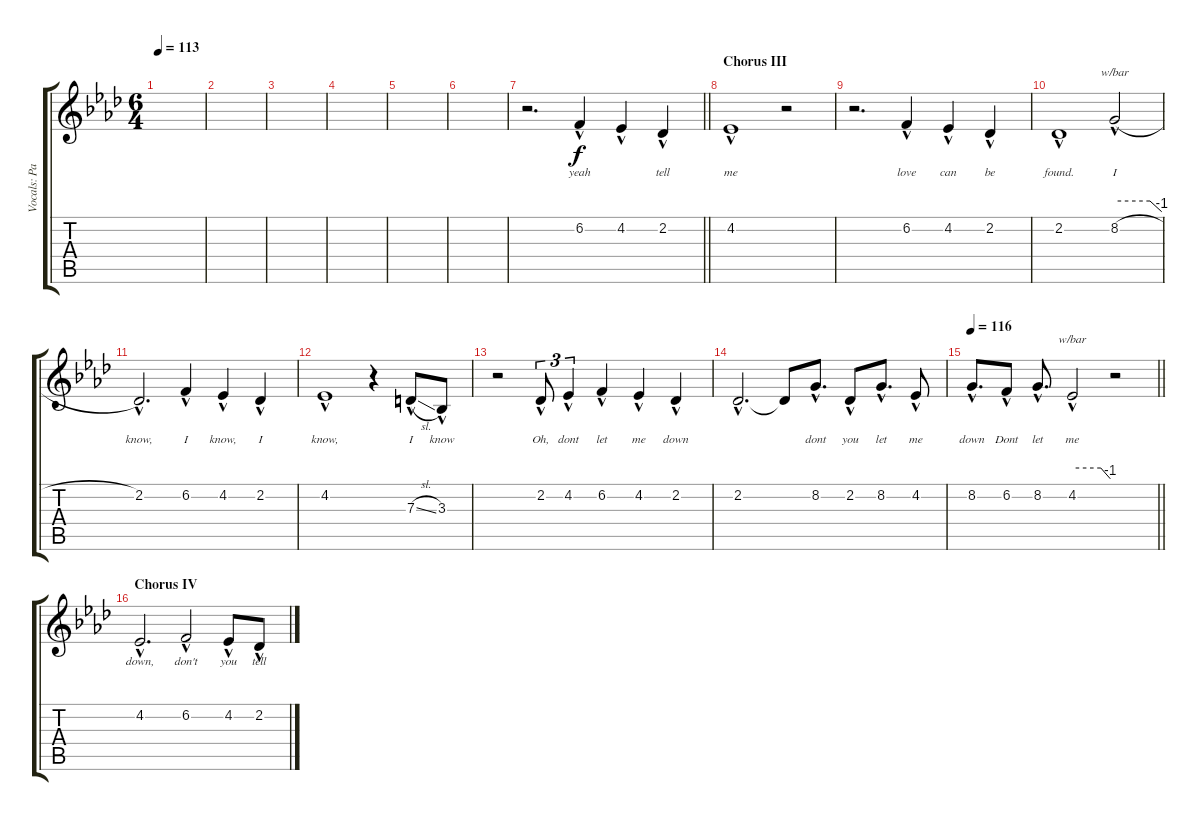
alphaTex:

\track ("Vocals: Paul" "Vocals: Pa") {instrument lead2sawtooth}
\staff {score tabs}
\tuning (E4 B3 G3 D3 A2 E2) {hide}
\ts (6 4)
\tempo 113
\clef g2
\ks ab
|
|
|
|
|
|
\barLineRight lightlight
r.2{d} 6.2{hac}.4{lyrics (0 "yeah") lyrics (1 "") lyrics (2 "") lyrics (3 "") lyrics (4 "")} 4.2{hac}.4{lyrics (0 "") lyrics (1 "") lyrics (2 "") lyrics (3 "") lyrics (4 "")} 2.2{hac}.4{lyrics (0 "tell") lyrics (1 "") lyrics (2 "") lyrics (3 "") lyrics (4 "")} |
\section ("" "Chorus III")
4.2{hac}.1{lyrics (0 "me") lyrics (1 "") lyrics (2 "") lyrics (3 "") lyrics (4 "")} r.2 |
r.2{d} 6.2{hac}.4{lyrics (0 "love") lyrics (1 "") lyrics (2 "") lyrics (3 "") lyrics (4 "")} 4.2{hac}.4{lyrics (0 "can") lyrics (1 "") lyrics (2 "") lyrics (3 "") lyrics (4 "")} 2.2{hac}.4{lyrics (0 "be") lyrics (1 "") lyrics (2 "") lyrics (3 "") lyrics (4 "")} |
2.2{hac}.1{lyrics (0 "found.") lyrics (1 "") lyrics (2 "") lyrics (3 "") lyrics (4 "")} 8.2{h hac}.2{tbe (custom default 0 0 45 0 60 -4) lyrics (0 "I") lyrics (1 "") lyrics (2 "") lyrics (3 "") lyrics (4 "")} |
2.2{hac}.2{d lyrics (0 "know,") lyrics (1 "") lyrics (2 "") lyrics (3 "") lyrics (4 "")} 6.2{hac}.4{lyrics (0 "I") lyrics (1 "") lyrics (2 "") lyrics (3 "") lyrics (4 "")} 4.2{hac}.4{lyrics (0 "know,") lyrics (1 "") lyrics (2 "") lyrics (3 "") lyrics (4 "")} 2.2{hac}.4{lyrics (0 "I") lyrics (1 "") lyrics (2 "") lyrics (3 "") lyrics (4 "")} |
4.2{hac}.1{lyrics (0 "know,") lyrics (1 "") lyrics (2 "") lyrics (3 "") lyrics (4 "")} r.4 7.3{sl hac}.8{lyrics (0 "I") lyrics (1 "") lyrics (2 "") lyrics (3 "") lyrics (4 "")} 3.3{hac}.8{lyrics (0 "know") lyrics (1 "") lyrics (2 "") lyrics (3 "") lyrics (4 "")} |
r.2 2.2{hac}.8{tu (3 2) lyrics (0 "Oh,") lyrics (1 "") lyrics (2 "") lyrics (3 "") lyrics (4 "")} 4.2{hac}.4{tu (3 2) lyrics (0 "dont") lyrics (1 "") lyrics (2 "") lyrics (3 "") lyrics (4 "")} 6.2{hac}.4{lyrics (0 "let") lyrics (1 "") lyrics (2 "") lyrics (3 "") lyrics (4 "")} 4.2{hac}.4{lyrics (0 "me") lyrics (1 "") lyrics (2 "") lyrics (3 "") lyrics (4 "")} 2.2{hac}.4{lyrics (0 "down") lyrics (1 "") lyrics (2 "") lyrics (3 "") lyrics (4 "")} |
2.2{hac}.2{d lyrics (0 "") lyrics (1 "") lyrics (2 "") lyrics (3 "") lyrics (4 "")} 2.2{t}.8{lyrics (0 "") lyrics (1 "") lyrics (2 "") lyrics (3 "") lyrics (4 "")} 8.2{hac}.8{d lyrics (0 "dont") lyrics (1 "") lyrics (2 "") lyrics (3 "") lyrics (4 "")} 2.2{hac}.8{lyrics (0 "you") lyrics (1 "") lyrics (2 "") lyrics (3 "") lyrics (4 "")} 8.2{hac}.8{d lyrics (0 "let") lyrics (1 "") lyrics (2 "") lyrics (3 "") lyrics (4 "")} 4.2{hac}.8{lyrics (0 "me") lyrics (1 "") lyrics (2 "") lyrics (3 "") lyrics (4 "")} |
\tempo 116
\barLineRight lightlight
8.2{hac}.8{d lyrics (0 "down") lyrics (1 "") lyrics (2 "") lyrics (3 "") lyrics (4 "")} 6.2{hac}.8{lyrics (0 "Dont") lyrics (1 "") lyrics (2 "") lyrics (3 "") lyrics (4 "")} 8.2{hac}.8{d lyrics (0 "let") lyrics (1 "") lyrics (2 "") lyrics (3 "") lyrics (4 "")} 4.2{hac}.2{tbe (custom default 0 0 45 0 60 -4) lyrics (0 "me") lyrics (1 "") lyrics (2 "") lyrics (3 "") lyrics (4 "")} r.2 |
\section ("" "Chorus IV")
4.2{hac}.2{d lyrics (0 "down,") lyrics (1 "") lyrics (2 "") lyrics (3 "") lyrics (4 "")} 6.2{hac}.2{lyrics (0 "don't") lyrics (1 "") lyrics (2 "") lyrics (3 "") lyrics (4 "")} 4.2{hac}.8{lyrics (0 "you") lyrics (1 "") lyrics (2 "") lyrics (3 "") lyrics (4 "")} 2.2{hac}.8{lyrics (0 "tell") lyrics (1 "") lyrics (2 "") lyrics (3 "") lyrics (4 "")}
